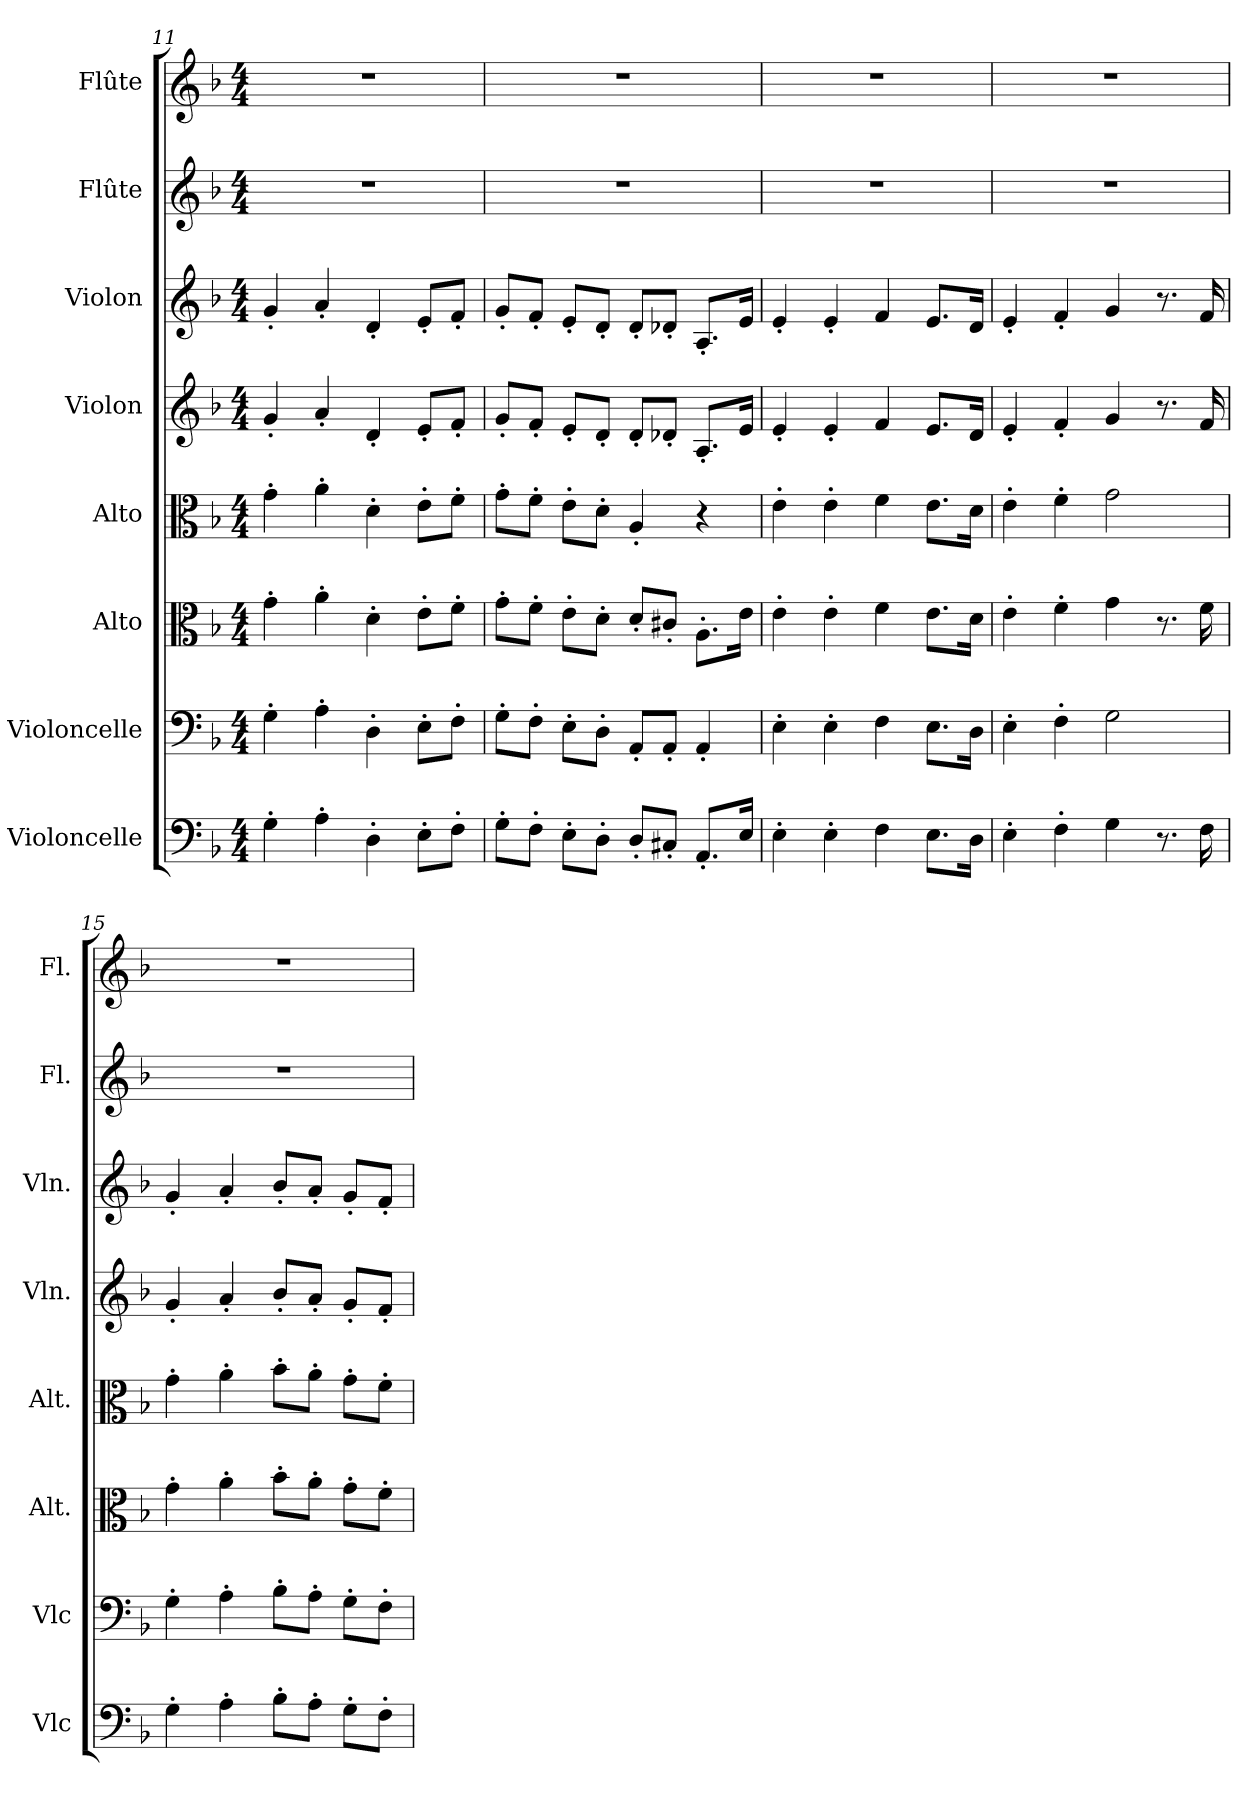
**kern	**kern	**kern	**kern	**kern	**kern	**kern	**kern
*part8	*part7	*part6	*part5	*part4	*part3	*part2	*part1
*staff8	*staff7	*staff6	*staff5	*staff4	*staff3	*staff2	*staff1
*I"Violoncelle	*I"Violoncelle	*I"Alto	*I"Alto	*I"Violon	*I"Violon	*I"Flûte	*I"Flûte
*I'Vlc	*I'Vlc	*I'Alt.	*I'Alt.	*I'Vln.	*I'Vln.	*I'Fl.	*I'Fl.
*clefF4	*clefF4	*clefC3	*clefC3	*clefG2	*clefG2	*clefG2	*clefG2
*k[b-]	*k[b-]	*k[b-]	*k[b-]	*k[b-]	*k[b-]	*k[b-]	*k[b-]
*M4/4	*M4/4	*M4/4	*M4/4	*M4/4	*M4/4	*M4/4	*M4/4
=11	=11	=11	=11	=11	=11	=11	=11
4G'\	4G'\	4g'\	4g'\	4g'/	4g'/	1r	1r
4A'\	4A'\	4a'\	4a'\	4a'/	4a'/	.	.
4D'\	4D'\	4d'\	4d'\	4d'/	4d'/	.	.
8E'\L	8E'\L	8e'\L	8e'\L	8e'/L	8e'/L	.	.
8F'\J	8F'\J	8f'\J	8f'\J	8f'/J	8f'/J	.	.
!!LO:PB:g=z
=12	=12	=12	=12	=12	=12	=12	=12
8G'\L	8G'\L	8g'\L	8g'\L	8g'/L	8g'/L	1r	1r
8F'\J	8F'\J	8f'\J	8f'\J	8f'/J	8f'/J	.	.
8E'\L	8E'\L	8e'\L	8e'\L	8e'/L	8e'/L	.	.
8D'\J	8D'\J	8d'\J	8d'\J	8d'/J	8d'/J	.	.
8D'/L	8AA'/L	8d'/L	4A'/	8d'/L	8d'/L	.	.
8C#X'/J	8AA'/J	8c#X'/J	.	8d-X'/J	8d-X'/J	.	.
8.AA'/L	4AA'/	8.A'\L	4r	8.A'/L	8.A'/L	.	.
16E/Jk	.	16e\Jk	.	16e/Jk	16e/Jk	.	.
=13	=13	=13	=13	=13	=13	=13	=13
4E'\	4E'\	4e'\	4e'\	4e'/	4e'/	1r	1r
4E'\	4E'\	4e'\	4e'\	4e'/	4e'/	.	.
4F\	4F\	4f\	4f\	4f/	4f/	.	.
8.E\L	8.E\L	8.e\L	8.e\L	8.e/L	8.e/L	.	.
16D\Jk	16D\Jk	16d\Jk	16d\Jk	16d/Jk	16d/Jk	.	.
=14	=14	=14	=14	=14	=14	=14	=14
4E'\	4E'\	4e'\	4e'\	4e'/	4e'/	1r	1r
4F'\	4F'\	4f'\	4f'\	4f'/	4f'/	.	.
4G\	2G\	4g\	2g\	4g/	4g/	.	.
8.r	.	8.r	.	8.r	8.r	.	.
16F\	.	16f\	.	16f/	16f/	.	.
=15	=15	=15	=15	=15	=15	=15	=15
4G'\	4G'\	4g'\	4g'\	4g'/	4g'/	1r	1r
4A'\	4A'\	4a'\	4a'\	4a'/	4a'/	.	.
8B-'\L	8B-'\L	8b-'\L	8b-'\L	8b-'/L	8b-'/L	.	.
8A'\J	8A'\J	8a'\J	8a'\J	8a'/J	8a'/J	.	.
8G'\L	8G'\L	8g'\L	8g'\L	8g'/L	8g'/L	.	.
8F'\J	8F'\J	8f'\J	8f'\J	8f'/J	8f'/J	.	.
=	=	=	=	=	=	=	=
*-	*-	*-	*-	*-	*-	*-	*-
